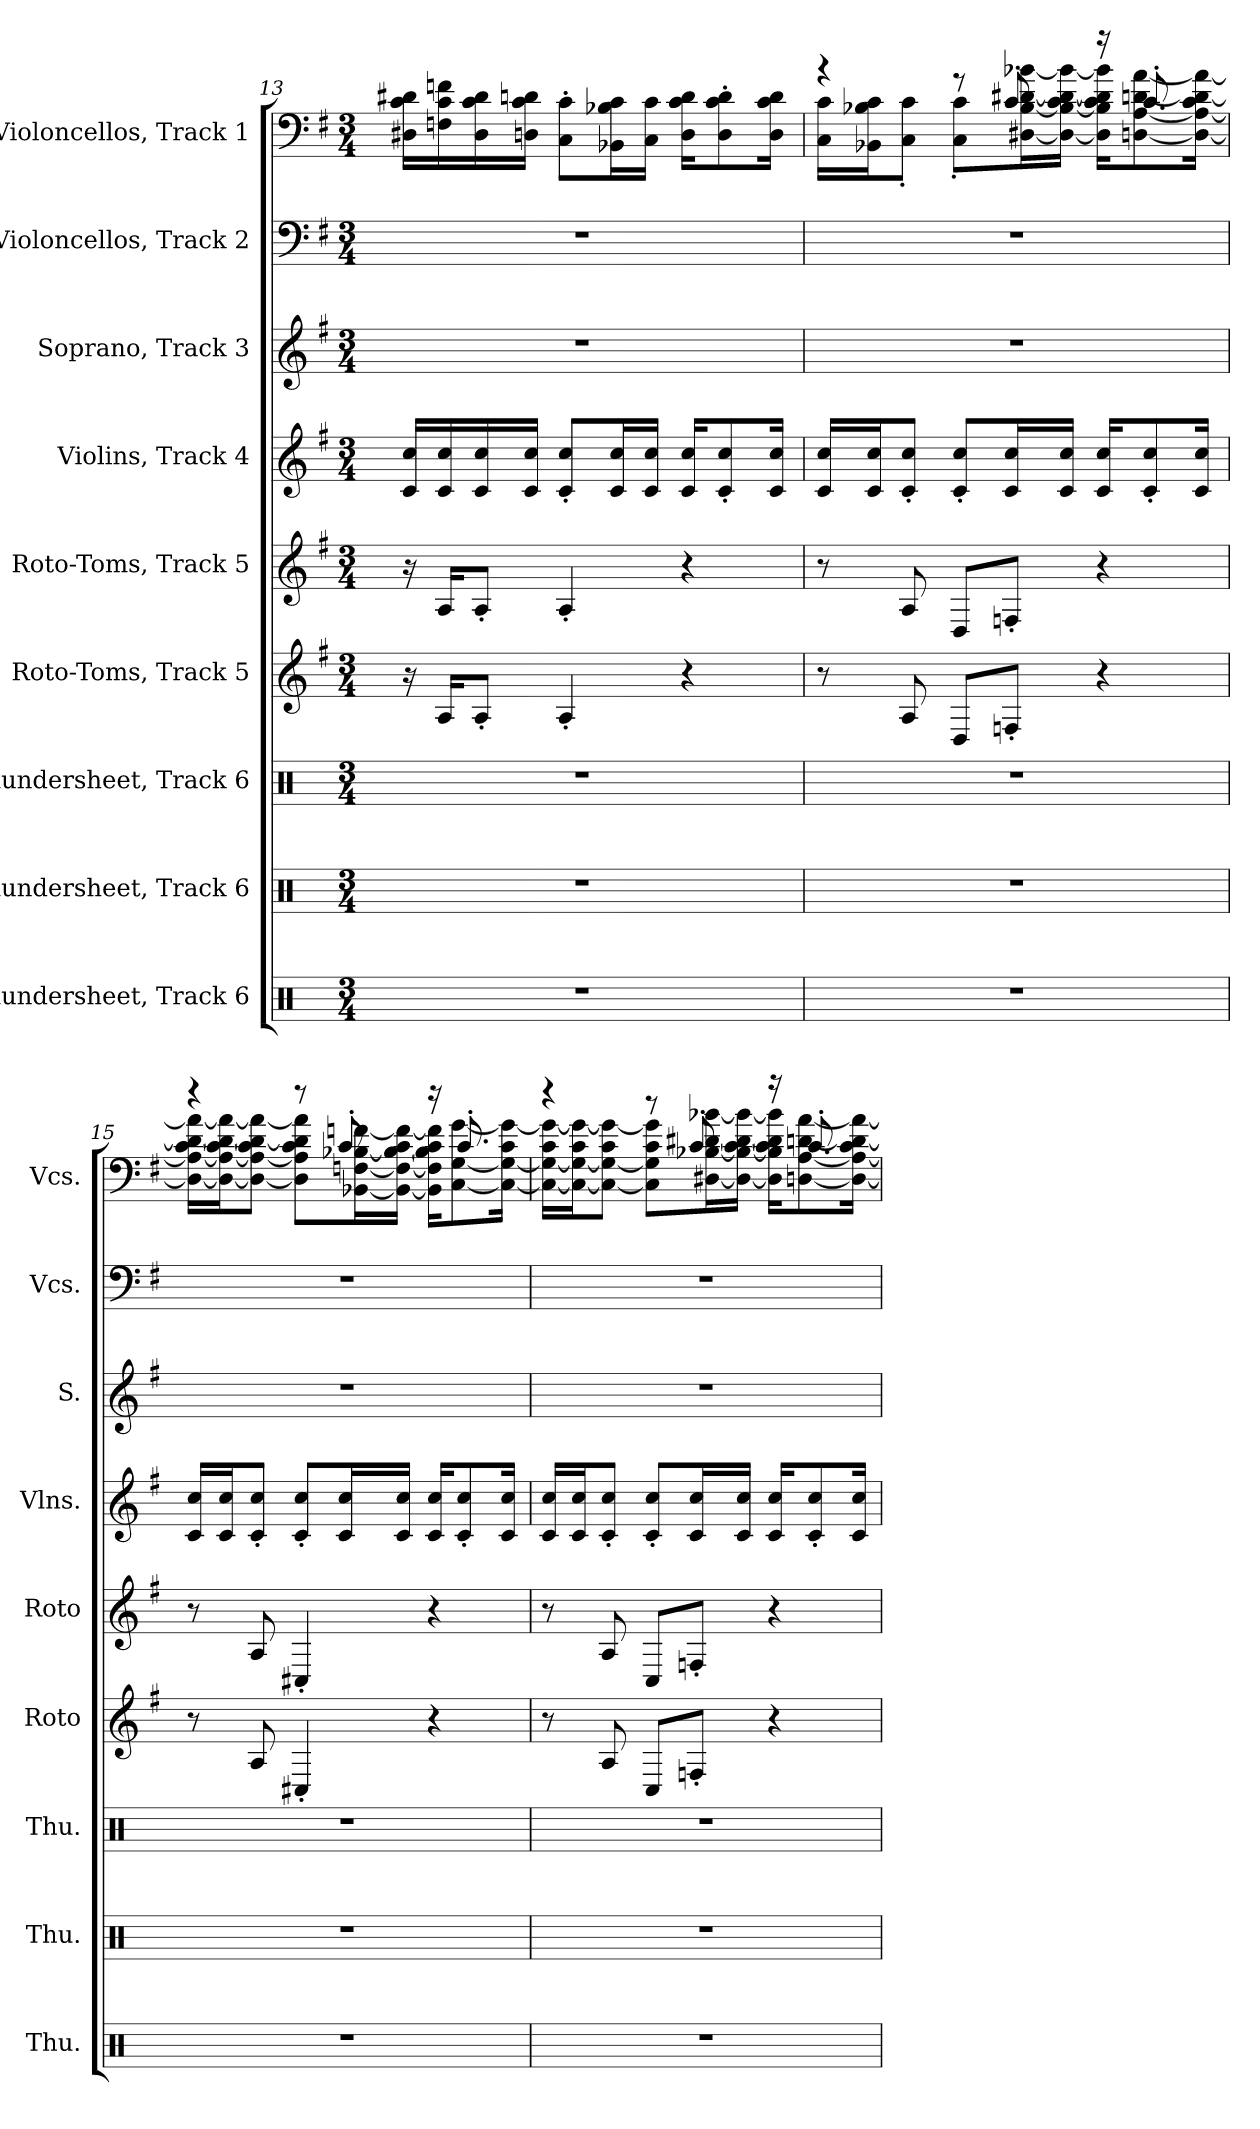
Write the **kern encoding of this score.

**kern	**kern	**kern	**kern	**kern	**kern	**kern	**kern	**kern
*part9	*part8	*part7	*part6	*part5	*part4	*part3	*part2	*part1
*staff9	*staff8	*staff7	*staff6	*staff5	*staff4	*staff3	*staff2	*staff1
*I"Thundersheet, Track 6	*I"Thundersheet, Track 6	*I"Thundersheet, Track 6	*I"Roto-Toms, Track 5	*I"Roto-Toms, Track 5	*I"Violins, Track 4	*I"Soprano, Track 3	*I"Violoncellos, Track 2	*I"Violoncellos, Track 1
*I'Thu.	*I'Thu.	*I'Thu.	*I'Roto	*I'Roto	*I'Vlns.	*I'S.	*I'Vcs.	*I'Vcs.
*clefX	*clefX	*clefX	*clefG2	*clefG2	*clefG2	*clefG2	*clefF4	*clefF4
*k[]	*k[]	*k[]	*k[f#]	*k[f#]	*k[f#]	*k[f#]	*k[f#]	*k[f#]
*M3/4	*M3/4	*M3/4	*M3/4	*M3/4	*M3/4	*M3/4	*M3/4	*M3/4
=13	=13	=13	=13	=13	=13	=13	=13	=13
2.r	2.r	2.r	16r	16r	16c/ 16cc/LL	2.r	2.r	16D#X\ 16c\ 16d#X\LL
.	.	.	16A/KL	16A/KL	16c/ 16cc/	.	.	16Fn\ 16c\ 16fn\
.	.	.	8A'/J	8A'/J	16c/ 16cc/	.	.	16D#\ 16c\ 16d#\
.	.	.	.	.	16c/ 16cc/JJ	.	.	16Dn\ 16c\ 16dn\JJ
.	.	.	4A'/	4A'/	8c/' 8cc/'L	.	.	8C\' 8c\'L
.	.	.	.	.	16c/ 16cc/L	.	.	16BB-X\ 16B-X\ 16c\L
.	.	.	.	.	16c/ 16cc/JJ	.	.	16C\ 16c\JJ
.	.	.	4r	4r	16c/ 16cc/KL	.	.	16D\ 16c\ 16d\KL
.	.	.	.	.	8c/' 8cc/'	.	.	8D\' 8c\' 8d\'
.	.	.	.	.	16c/ 16cc/Jk	.	.	16D\ 16c\ 16d\Jk
!!LO:PB:g=z
=14	=14	=14	=14	=14	=14	=14	=14	=14
*	*	*	*	*	*	*	*	*^
2.r	2.r	2.r	8r	8r	16c/ 16cc/LL	2.r	2.r	4r	16C\ 16c\LL
.	.	.	.	.	16c/ 16cc/J	.	.	.	16BB-X\ 16B-X\ 16c\J
.	.	.	8A/	8A/	8c/' 8cc/'J	.	.	.	8C\' 8c\'J
.	.	.	8D/L	8D/L	8c/' 8cc/'L	.	.	8r	8C\' 8c\'L
.	.	.	8Fn'/J	8Fn'/J	16c/ 16cc/L	.	.	8c'/	[16D#X\ [16B-\ [16d#X\ [16b-X\L
.	.	.	.	.	16c/ 16cc/JJ	.	.	.	16D#\_ 16B-\_ 16c\ 16d#\_ 16b-\_JJ
.	.	.	4r	4r	16c/ 16cc/KL	.	.	16r	16D#\] 16B-\] 16c\ 16d#\] 16b-\]KL
.	.	.	.	.	8c/' 8cc/'	.	.	8.c'/	[8Dn\ [8A\ [8dn\ [8a\
.	.	.	.	.	16c/ 16cc/Jk	.	.	.	16D\_ 16A\_ 16c\ 16d\_ 16a\_Jk
=15	=15	=15	=15	=15	=15	=15	=15	=15	=15
2.r	2.r	2.r	8r	8r	16c/ 16cc/LL	2.r	2.r	4r	16D\_ 16A\_ 16c\ 16d\_ 16a\_LL
.	.	.	.	.	16c/ 16cc/J	.	.	.	16D\_ 16A\_ 16c\ 16d\_ 16a\_J
.	.	.	8A/	8A/	8c/' 8cc/'J	.	.	.	8D\_ 8A\_ 8c\ 8d\_ 8a\_J
.	.	.	4C#X'/	4C#X'/	8c/' 8cc/'L	.	.	8r	8D\] 8A\] 8c\ 8d\] 8a\]L
.	.	.	.	.	16c/ 16cc/L	.	.	8c'/	[16BB-X\ [16Fn\ [16B-X\ [16fn\L
.	.	.	.	.	16c/ 16cc/JJ	.	.	.	16BB-\_ 16F\_ 16B-\_ 16c\ 16f\_JJ
.	.	.	4r	4r	16c/ 16cc/KL	.	.	16r	16BB-\] 16F\] 16B-\] 16c\ 16f\]KL
.	.	.	.	.	8c/' 8cc/'	.	.	8.c'/	[8C\ [8G\ [8g\
.	.	.	.	.	16c/ 16cc/Jk	.	.	.	16C\_ 16G\_ 16c\ 16g\_Jk
!!LO:PB:g=z	!!
=16	=16	=16	=16	=16	=16	=16	=16	=16	=16
2.r	2.r	2.r	8r	8r	16c/ 16cc/LL	2.r	2.r	4r	16C\_ 16G\_ 16c\ 16g\_LL
.	.	.	.	.	16c/ 16cc/J	.	.	.	16C\_ 16G\_ 16c\ 16g\_J
.	.	.	8A/	8A/	8c/' 8cc/'J	.	.	.	8C\_ 8G\_ 8c\ 8g\_J
.	.	.	8C/L	8C/L	8c/' 8cc/'L	.	.	8r	8C\] 8G\] 8c\ 8g\]L
.	.	.	8Fn'/J	8Fn'/J	16c/ 16cc/L	.	.	8c'/	[16D#X\ [16B-X\ [16d#X\ [16b-X\L
.	.	.	.	.	16c/ 16cc/JJ	.	.	.	16D#\_ 16B-\_ 16c\ 16d#\_ 16b-\_JJ
.	.	.	4r	4r	16c/ 16cc/KL	.	.	16r	16D#\] 16B-\] 16c\ 16d#\] 16b-\]KL
.	.	.	.	.	8c/' 8cc/'	.	.	8.c'/	[8Dn\ [8A\ [8dn\ [8a\
.	.	.	.	.	16c/ 16cc/Jk	.	.	.	16D\_ 16A\_ 16c\ 16d\_ 16a\_Jk
*	*	*	*	*	*	*	*	*v	*v
=	=	=	=	=	=	=	=	=
*-	*-	*-	*-	*-	*-	*-	*-	*-
